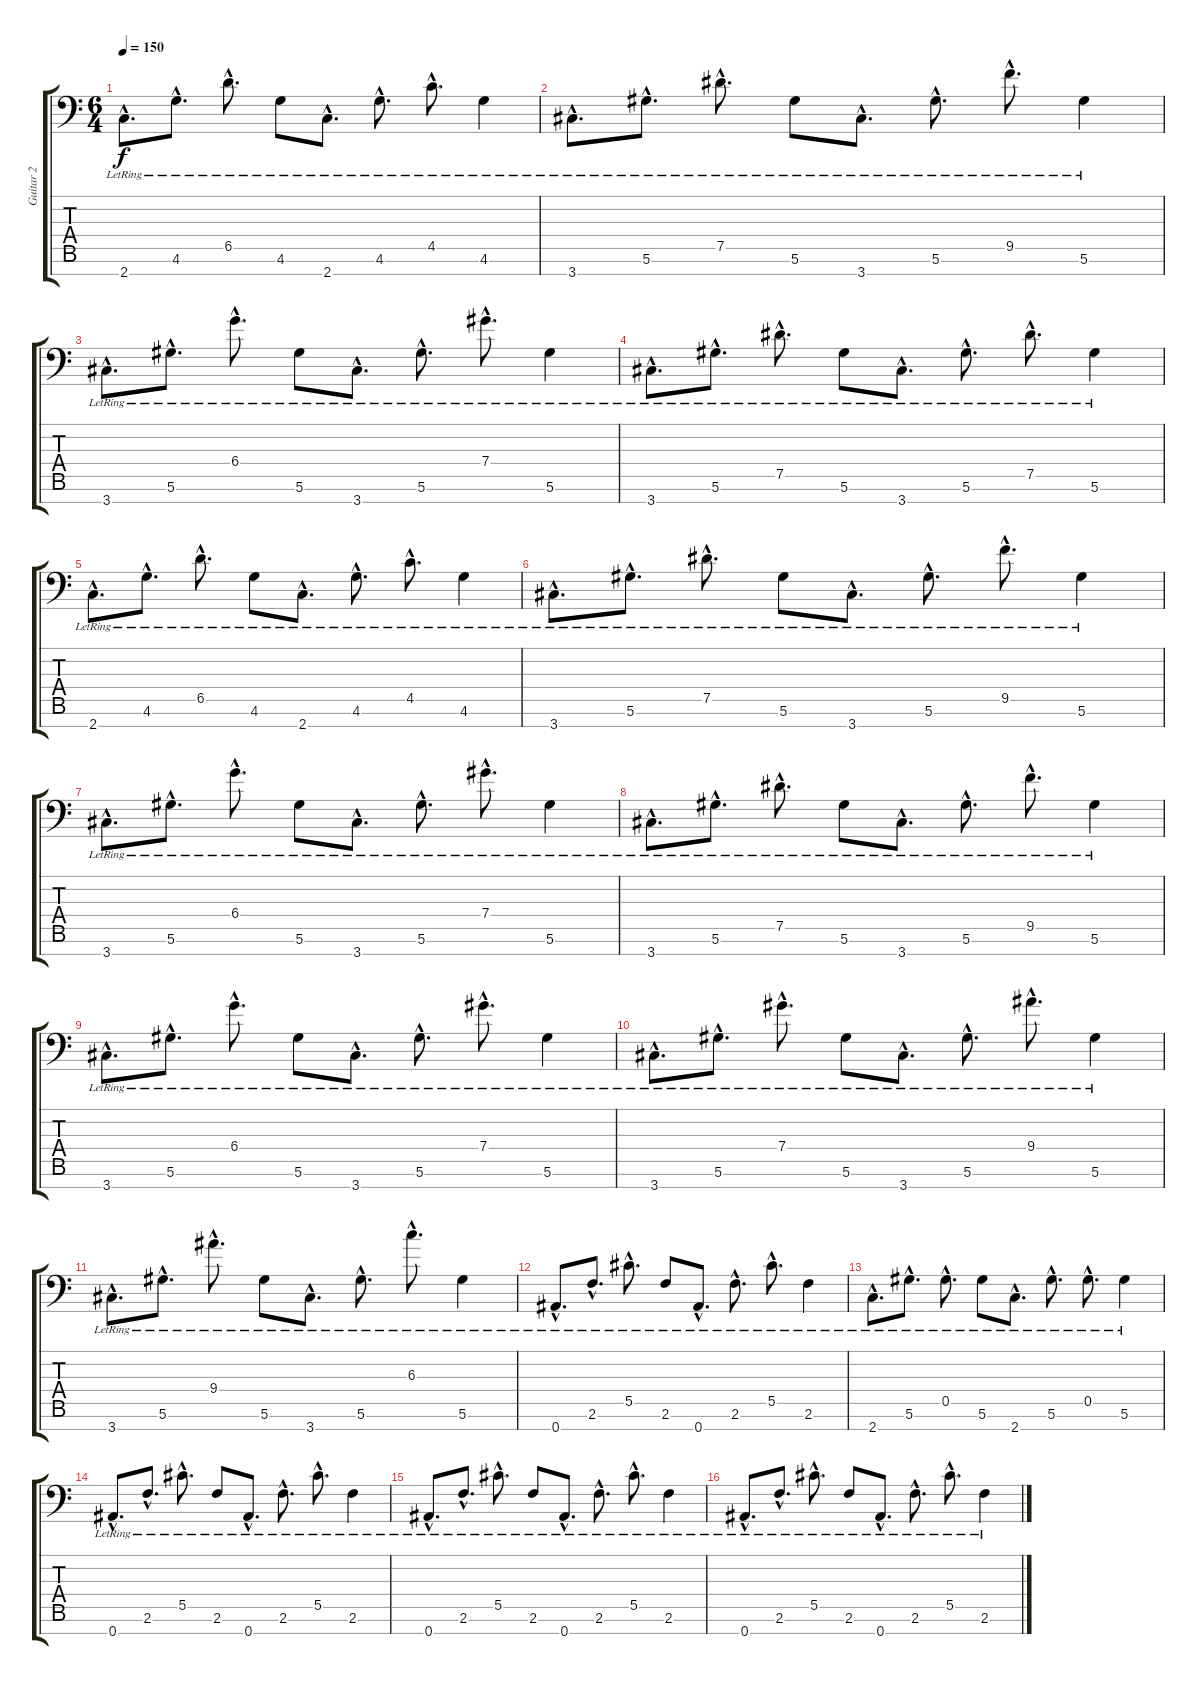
\track ("Guitar 2" "Guitar 2") {instrument distortionguitar}
\staff {score tabs}
\tuning (Eb4 Bb3 Gb3 Db3 Ab2 Eb2 Bb1) {hide}
\ts (6 4)
\tempo 150
\clef f4
\ks c
2.7{hac lr}.8{d dy f} 4.6{hac lr}.8{d} 6.5{hac lr}.8{d} 4.6{lr}.8 2.7{hac lr}.8{d} 4.6{hac lr}.8{d} 4.5{hac lr}.8{d} 4.6{lr}.4 |
3.7{hac lr}.8{d} 5.6{hac lr}.8{d} 7.5{hac lr}.8{d} 5.6{lr}.8 3.7{hac lr}.8{d} 5.6{hac lr}.8{d} 9.5{hac lr}.8{d} 5.6{lr}.4 |
3.7{hac lr}.8{d} 5.6{hac lr}.8{d} 6.4{hac lr}.8{d} 5.6{lr}.8 3.7{hac lr}.8{d} 5.6{hac lr}.8{d} 7.4{hac lr}.8{d} 5.6{lr}.4 |
3.7{hac lr}.8{d} 5.6{hac lr}.8{d} 7.5{hac lr}.8{d} 5.6{lr}.8 3.7{hac lr}.8{d} 5.6{hac lr}.8{d} 7.5{hac lr}.8{d} 5.6{lr}.4 |
2.7{hac lr}.8{d} 4.6{hac lr}.8{d} 6.5{hac lr}.8{d} 4.6{lr}.8 2.7{hac lr}.8{d} 4.6{hac lr}.8{d} 4.5{hac lr}.8{d} 4.6{lr}.4 |
3.7{hac lr}.8{d} 5.6{hac lr}.8{d} 7.5{hac lr}.8{d} 5.6{lr}.8 3.7{hac lr}.8{d} 5.6{hac lr}.8{d} 9.5{hac lr}.8{d} 5.6{lr}.4 |
3.7{hac lr}.8{d} 5.6{hac lr}.8{d} 6.4{hac lr}.8{d} 5.6{lr}.8 3.7{hac lr}.8{d} 5.6{hac lr}.8{d} 7.4{hac lr}.8{d} 5.6{lr}.4 |
3.7{hac lr}.8{d} 5.6{hac lr}.8{d} 7.5{hac lr}.8{d} 5.6{lr}.8 3.7{hac lr}.8{d} 5.6{hac lr}.8{d} 9.5{hac lr}.8{d} 5.6{lr}.4 |
3.7{hac lr}.8{d} 5.6{hac lr}.8{d} 6.4{hac lr}.8{d} 5.6{lr}.8 3.7{hac lr}.8{d} 5.6{hac lr}.8{d} 7.4{hac lr}.8{d} 5.6{lr}.4 |
3.7{hac lr}.8{d} 5.6{hac lr}.8{d} 7.4{hac lr}.8{d} 5.6{lr}.8 3.7{hac lr}.8{d} 5.6{hac lr}.8{d} 9.4{hac lr}.8{d} 5.6{lr}.4 |
3.7{hac lr}.8{d} 5.6{hac lr}.8{d} 9.4{hac lr}.8{d} 5.6{lr}.8 3.7{hac lr}.8{d} 5.6{hac lr}.8{d} 6.3{hac lr}.8{d} 5.6{lr}.4 |
0.7{hac lr}.8{d} 2.6{hac lr}.8{d} 5.5{hac lr}.8{d} 2.6{lr}.8 0.7{hac lr}.8{d} 2.6{hac lr}.8{d} 5.5{hac lr}.8{d} 2.6{lr}.4 |
2.7{hac lr}.8{d} 5.6{hac lr}.8{d} 0.5{hac lr}.8{d} 5.6{lr}.8 2.7{hac lr}.8{d} 5.6{hac lr}.8{d} 0.5{hac lr}.8{d} 5.6{lr}.4 |
0.7{hac lr}.8{d} 2.6{hac lr}.8{d} 5.5{hac lr}.8{d} 2.6{lr}.8 0.7{hac lr}.8{d} 2.6{hac lr}.8{d} 5.5{hac lr}.8{d} 2.6{lr}.4 |
0.7{hac lr}.8{d} 2.6{hac lr}.8{d} 5.5{hac lr}.8{d} 2.6{lr}.8 0.7{hac lr}.8{d} 2.6{hac lr}.8{d} 5.5{hac lr}.8{d} 2.6{lr}.4 |
0.7{hac lr}.8{d} 2.6{hac lr}.8{d} 5.5{hac lr}.8{d} 2.6{lr}.8 0.7{hac lr}.8{d} 2.6{hac lr}.8{d} 5.5{hac lr}.8{d} 2.6{lr}.4
